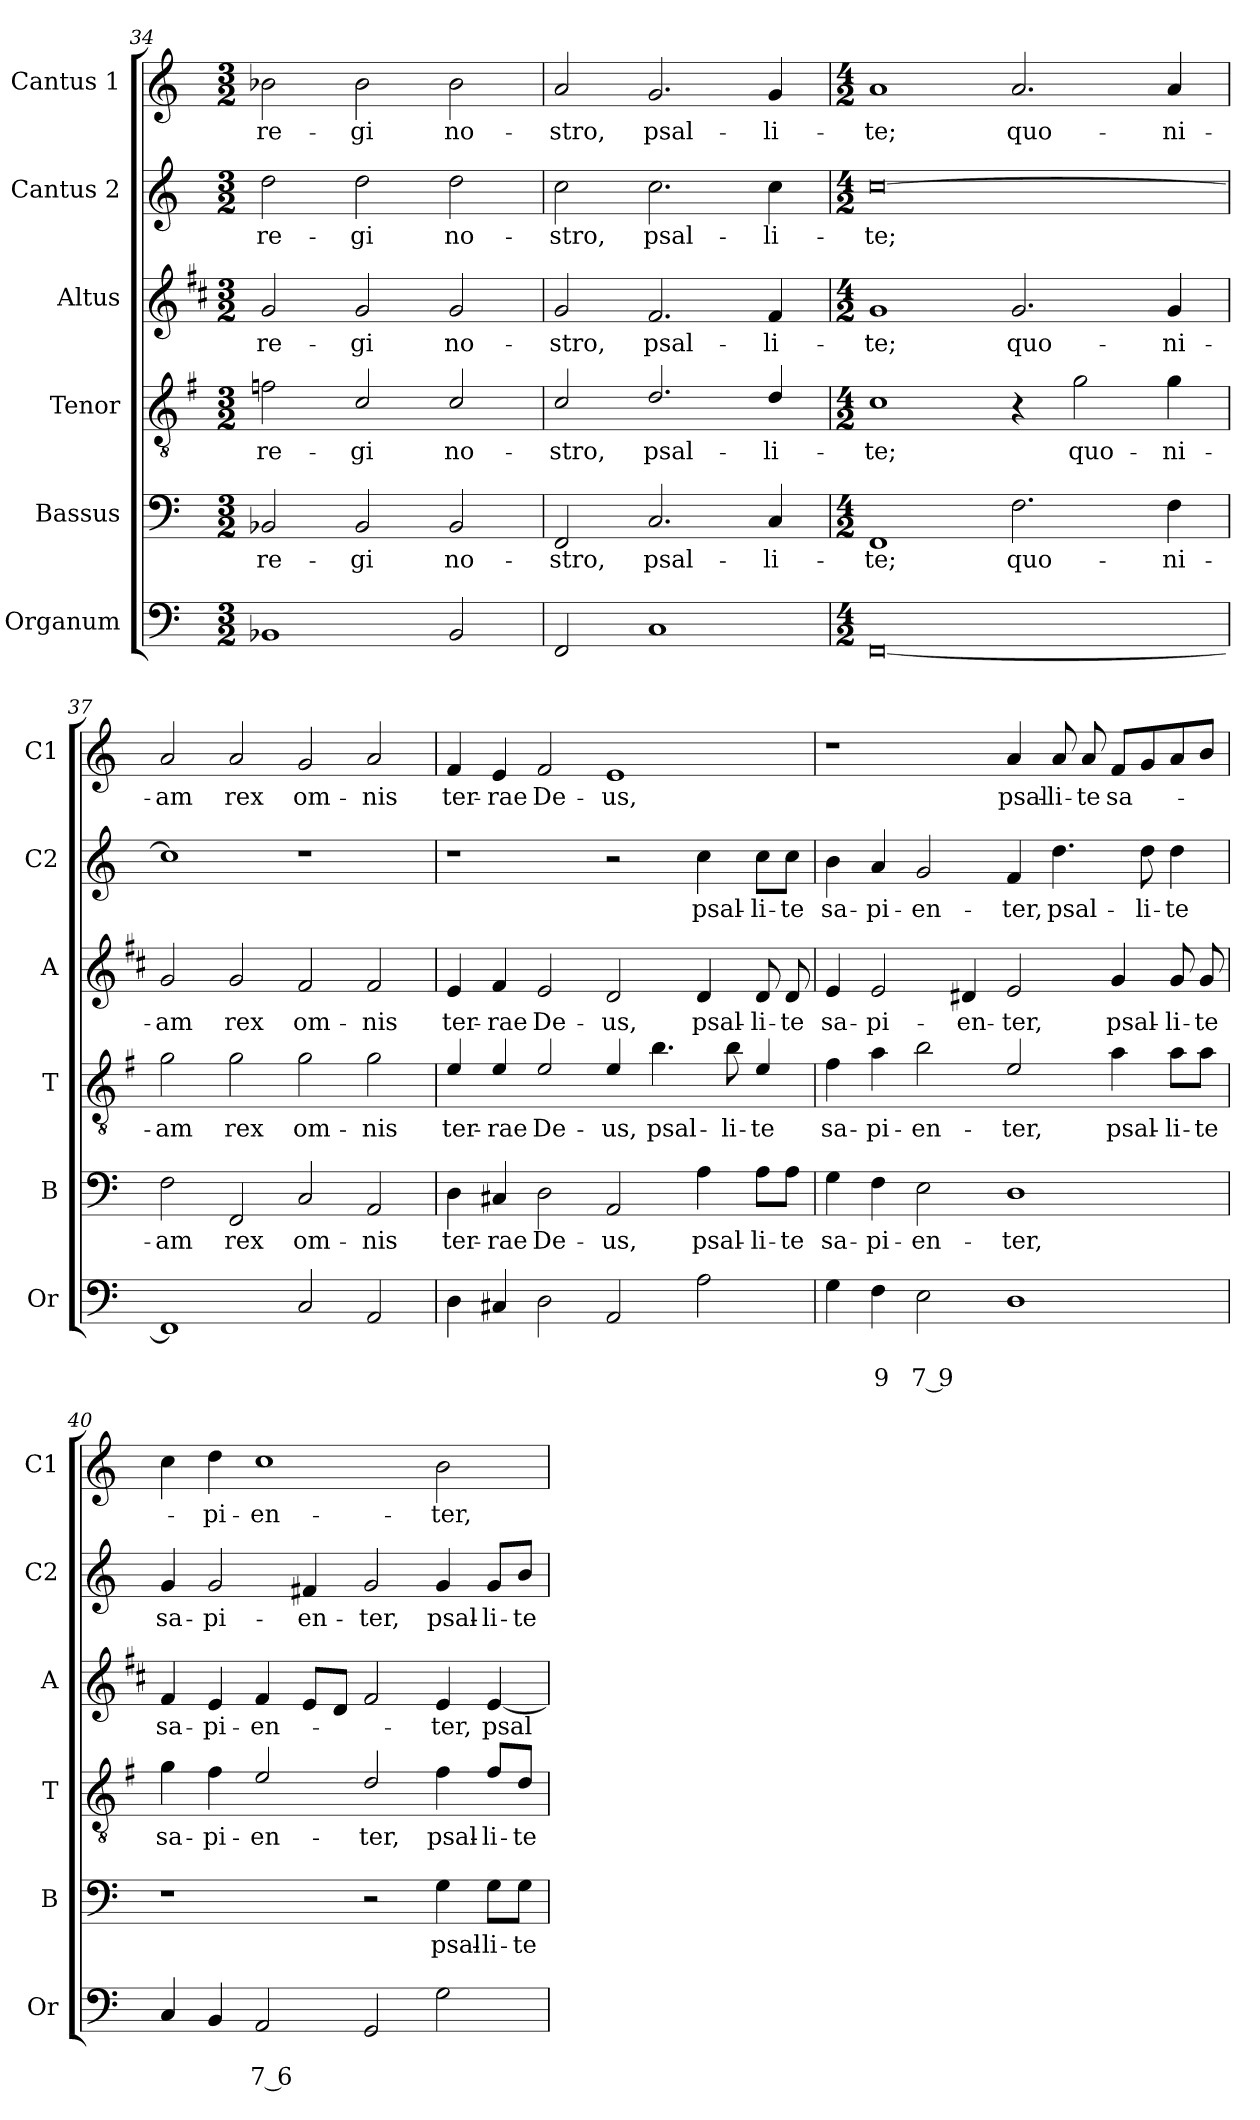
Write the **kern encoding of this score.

**kern	**text	**text	**kern	**text	**kern	**text	**kern	**text	**kern	**text	**kern	**text
*part6	*part6	*part6	*part5	*part5	*part4	*part4	*part3	*part3	*part2	*part2	*part1	*part1
*staff6	*staff6	*staff6	*staff5	*staff5	*staff4	*staff4	*staff3	*staff3	*staff2	*staff2	*staff1	*staff1
*I"Organum	*	*	*I"Bassus	*	*I"Tenor	*	*I"Altus	*	*I"Cantus 2	*	*I"Cantus 1	*
*I'Or	*	*	*I'B	*	*I'T	*	*I'A	*	*I'C2	*	*I'C1	*
*clefF4	*	*	*clefF4	*	*clefGv2	*	*clefG2	*	*clefG2	*	*clefG2	*
*	*	*	*	*	*ITrd4c7	*	*ITrd1c2	*	*	*	*	*
*k[]	*	*	*k[]	*	*k[]	*	*k[]	*	*k[]	*	*k[]	*
*C:	*	*	*C:	*	*C:	*	*C:	*	*C:	*	*C:	*
*M3/2	*	*	*M3/2	*	*M3/2	*	*M3/2	*	*M3/2	*	*M3/2	*
=34	=34	=34	=34	=34	=34	=34	=34	=34	=34	=34	=34	=34
!	!	!	!	!LO:LY:b	!	!LO:LY:b	!	!LO:LY:b	!	!LO:LY:b	!	!LO:LY:b
1BB-X	.	.	2BB-X/	re-	2B-X\	re-	2f/	re-	2dd\	re-	2b-X\	re-
!	!	!	!	!LO:LY:b	!	!LO:LY:b	!	!LO:LY:b	!	!LO:LY:b	!	!LO:LY:b
.	.	.	2BB-/	-gi	2F/	-gi	2f/	-gi	2dd\	-gi	2b-\	-gi
!	!	!	!	!LO:LY:b	!	!LO:LY:b	!	!LO:LY:b	!	!LO:LY:b	!	!LO:LY:b
2BB-/	.	.	2BB-/	no-	2F/	no-	2f/	no-	2dd\	no-	2b-\	no-
=35	=35	=35	=35	=35	=35	=35	=35	=35	=35	=35	=35	=35
!	!	!	!	!LO:LY:b	!	!LO:LY:b	!	!LO:LY:b	!	!LO:LY:b	!	!LO:LY:b
2FF/	.	.	2FF/	-stro,	2F/	-stro,	2f/	-stro,	2cc\	-stro,	2a/	-stro,
!	!	!	!	!LO:LY:b	!	!LO:LY:b	!	!LO:LY:b	!	!LO:LY:b	!	!LO:LY:b
1C	.	.	2.C/	psal-	2.G/	psal-	2.e/	psal-	2.cc\	psal-	2.g/	psal-
!	!	!	!	!LO:LY:b	!	!LO:LY:b	!	!LO:LY:b	!	!LO:LY:b	!	!LO:LY:b
.	.	.	4C/	-li-	4G/	-li-	4e/	-li-	4cc\	-li-	4g/	-li-
=36	=36	=36	=36	=36	=36	=36	=36	=36	=36	=36	=36	=36
*M4/2	*	*	*M4/2	*	*M4/2	*	*M4/2	*	*M4/2	*	*M4/2	*
!	!	!	!	!LO:LY:b	!	!LO:LY:b	!	!LO:LY:b	!	!LO:LY:b	!	!LO:LY:b
[0FF	.	.	1FF	-te;	1F	-te;	1f	-te;	[0cc	-te;	1a	-te;
!	!	!	!	!LO:LY:b	!	!	!	!LO:LY:b	!	!	!	!LO:LY:b
.	.	.	2.F\	quo-	4r	.	2.f/	quo-	.	.	2.a/	quo-
!	!	!	!	!	!	!LO:LY:b	!	!	!	!	!	!
.	.	.	.	.	2c\	quo-	.	.	.	.	.	.
!	!	!	!	!LO:LY:b	!	!LO:LY:b	!	!LO:LY:b	!	!	!	!LO:LY:b
.	.	.	4F\	-ni-	4c\	-ni-	4f/	-ni-	.	.	4a/	-ni-
=37	=37	=37	=37	=37	=37	=37	=37	=37	=37	=37	=37	=37
!	!	!	!	!LO:LY:b	!	!LO:LY:b	!	!LO:LY:b	!	!	!	!LO:LY:b
1FF]	.	.	2F\	-am	2c\	-am	2f/	-am	1cc]	.	2a/	-am
!	!	!	!	!LO:LY:b	!	!LO:LY:b	!	!LO:LY:b	!	!	!	!LO:LY:b
.	.	.	2FF/	rex	2c\	rex	2f/	rex	.	.	2a/	rex
!	!	!	!	!LO:LY:b	!	!LO:LY:b	!	!LO:LY:b	!	!	!	!LO:LY:b
2C/	.	.	2C/	om-	2c\	om-	2e/	om-	1r	.	2g/	om-
!	!	!	!	!LO:LY:b	!	!LO:LY:b	!	!LO:LY:b	!	!	!	!LO:LY:b
2AA/	.	.	2AA/	-nis	2c\	-nis	2e/	-nis	.	.	2a/	-nis
!!LO:PB:g=z
=38	=38	=38	=38	=38	=38	=38	=38	=38	=38	=38	=38	=38
!	!	!	!	!LO:LY:b	!	!LO:LY:b	!	!LO:LY:b	!	!	!	!LO:LY:b
4D\	.	.	4D\	ter-	4A/	ter-	4d/	ter-	1r	.	4f/	ter-
!	!	!	!	!LO:LY:b	!	!LO:LY:b	!	!LO:LY:b	!	!	!	!LO:LY:b
4C#X/	.	.	4C#X/	-rae	4A/	-rae	4e/	-rae	.	.	4e/	-rae
!	!	!	!	!LO:LY:b	!	!LO:LY:b	!	!LO:LY:b	!	!	!	!LO:LY:b
2D\	.	.	2D\	De-	2A/	De-	2d/	De-	.	.	2f/	De-
!	!	!	!	!LO:LY:b	!	!LO:LY:b	!	!LO:LY:b	!	!	!	!LO:LY:b
2AA/	.	.	2AA/	-us,	4A/	-us,	2c/	-us,	2r	.	1e	-us,
!	!	!	!	!	!	!LO:LY:b	!	!	!	!	!	!
.	.	.	.	.	4.e\	psal-	.	.	.	.	.	.
!	!	!	!	!LO:LY:b	!	!	!	!LO:LY:b	!	!LO:LY:b	!	!
2A\	.	.	4A\	psal-	.	.	4c/	psal-	4cc\	psal-	.	.
!	!	!	!	!	!	!LO:LY:b	!	!	!	!	!	!
.	.	.	.	.	8e\	-li-	.	.	.	.	.	.
!	!	!	!	!LO:LY:b	!	!LO:LY:b	!	!LO:LY:b	!	!LO:LY:b	!	!
.	.	.	8A\L	-li-	4A/	-te	8c/	-li-	8cc\L	-li-	.	.
!	!	!	!	!LO:LY:b	!	!	!	!LO:LY:b	!	!LO:LY:b	!	!
.	.	.	8A\J	-te	.	.	8c/	-te	8cc\J	-te	.	.
=39	=39	=39	=39	=39	=39	=39	=39	=39	=39	=39	=39	=39
!	!	!	!	!LO:LY:b	!	!LO:LY:b	!	!LO:LY:b	!	!LO:LY:b	!	!
4G\	.	.	4G\	sa-	4B\	sa-	4d/	sa-	4b\	sa-	1r	.
!	!	!LO:LY:b	!	!LO:LY:b	!	!LO:LY:b	!	!LO:LY:b	!	!LO:LY:b	!	!
4F\	.	9	4F\	-pi-	4d\	-pi-	2d/	-pi-	4a/	-pi-	.	.
!	!	!LO:LY:b	!	!LO:LY:b	!	!LO:LY:b	!	!	!	!LO:LY:b	!	!
2E\	.	7 9	2E\	-en-	2e\	-en-	.	.	2g/	-en-	.	.
!	!	!	!	!	!	!	!	!LO:LY:b	!	!	!	!
.	.	.	.	.	.	.	4c#X/	-en-	.	.	.	.
!	!	!	!	!LO:LY:b	!	!LO:LY:b	!	!LO:LY:b	!	!LO:LY:b	!	!LO:LY:b
1D	.	.	1D	-ter,	2A/	-ter,	2d/	-ter,	4f/	-ter,	4a/	psal-
!	!	!	!	!	!	!	!	!	!	!LO:LY:b	!	!LO:LY:b
.	.	.	.	.	.	.	.	.	4.dd\	psal-	8a/	-li-
!	!	!	!	!	!	!	!	!	!	!	!	!LO:LY:b
.	.	.	.	.	.	.	.	.	.	.	8a/	-te
!	!	!	!	!	!	!LO:LY:b	!	!LO:LY:b	!	!	!	!LO:LY:b
.	.	.	.	.	4d\	psal-	4f/	psal-	.	.	8f/L	sa-
!	!	!	!	!	!	!	!	!	!	!LO:LY:b	!	!
.	.	.	.	.	.	.	.	.	8dd\	-li-	8g/	.
!	!	!	!	!	!	!LO:LY:b	!	!LO:LY:b	!	!LO:LY:b	!	!
.	.	.	.	.	8d\L	-li-	8f/	-li-	4dd\	-te	8a/	.
!	!	!	!	!	!	!LO:LY:b	!	!LO:LY:b	!	!	!	!
.	.	.	.	.	8d\J	-te	8f/	-te	.	.	8b/J	.
=40	=40	=40	=40	=40	=40	=40	=40	=40	=40	=40	=40	=40
!	!	!	!	!	!	!LO:LY:b	!	!LO:LY:b	!	!LO:LY:b	!	!
4C/	.	.	1r	.	4c\	sa-	4e/	sa-	4g/	sa-	4cc\	.
!	!	!	!	!	!	!LO:LY:b	!	!LO:LY:b	!	!LO:LY:b	!	!LO:LY:b
4BB/	.	.	.	.	4B\	-pi-	4d/	-pi-	2g/	-pi-	4dd\	-pi-
!	!	!LO:LY:b	!	!	!	!LO:LY:b	!	!LO:LY:b	!	!	!	!LO:LY:b
2AA/	.	7 6	.	.	2A/	-en-	4e/	-en-	.	.	1cc	-en-
!	!	!	!	!	!	!	!	!	!	!LO:LY:b	!	!
.	.	.	.	.	.	.	8d/L	.	4f#X/	-en-	.	.
.	.	.	.	.	.	.	8c/J	.	.	.	.	.
!	!	!	!	!	!	!LO:LY:b	!	!	!	!LO:LY:b	!	!
2GG/	.	.	2r	.	2G/	-ter,	2e/	.	2g/	-ter,	.	.
!	!	!	!	!LO:LY:b	!	!LO:LY:b	!	!LO:LY:b	!	!LO:LY:b	!	!LO:LY:b
2G\	.	.	4G\	psal-	4B\	psal-	4d/	-ter,	4g/	psal-	2b\	-ter,
!	!	!	!	!LO:LY:b	!	!LO:LY:b	!	!LO:LY:b	!	!LO:LY:b	!	!
.	.	.	8G\L	-li-	8B/L	-li-	[4d/	psal-	8g/L	-li-	.	.
!	!	!	!	!LO:LY:b	!	!LO:LY:b	!	!	!	!LO:LY:b	!	!
.	.	.	8G\J	-te	8G/J	-te	.	.	8b/J	-te	.	.
=	=	=	=	=	=	=	=	=	=	=	=	=
*-	*-	*-	*-	*-	*-	*-	*-	*-	*-	*-	*-	*-
